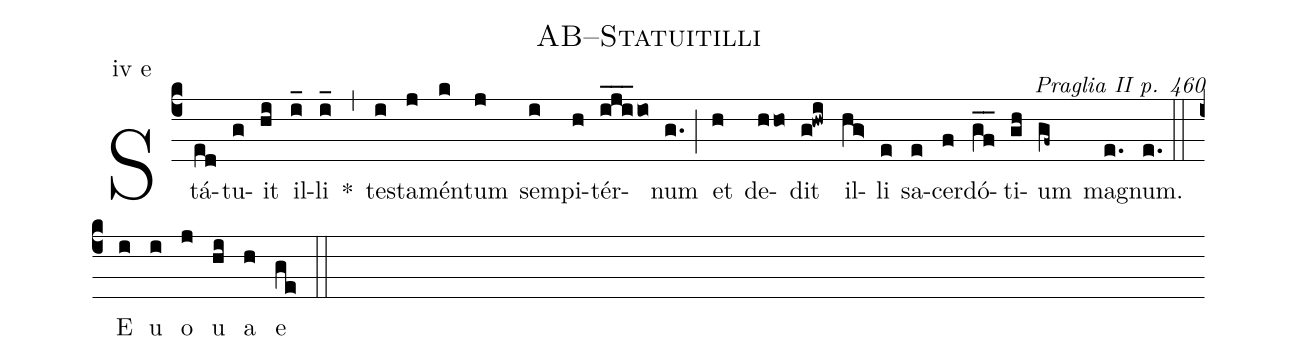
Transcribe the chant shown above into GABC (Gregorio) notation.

name: AB--Statuitilli;
commentary: Praglia II p. 460;
annotation: iv e;
%%
(c4) Stá(ed)tu(g)it(hi) il(i_)li(i_) *(,) te(i)sta(j)mén(k)tum(j) sem(i)pi(h)tér(iji___io>)num(g.) (;) et(h) de(hho)dit(g!hwi) il(hg>)li(e) sa(e)cer(f)dó(gf__)ti(gh)um(gf~) ma(e.)gnum.(e.) (::) E(i) u(i) o(j) u(hi) a(h) e(ge) (::)
